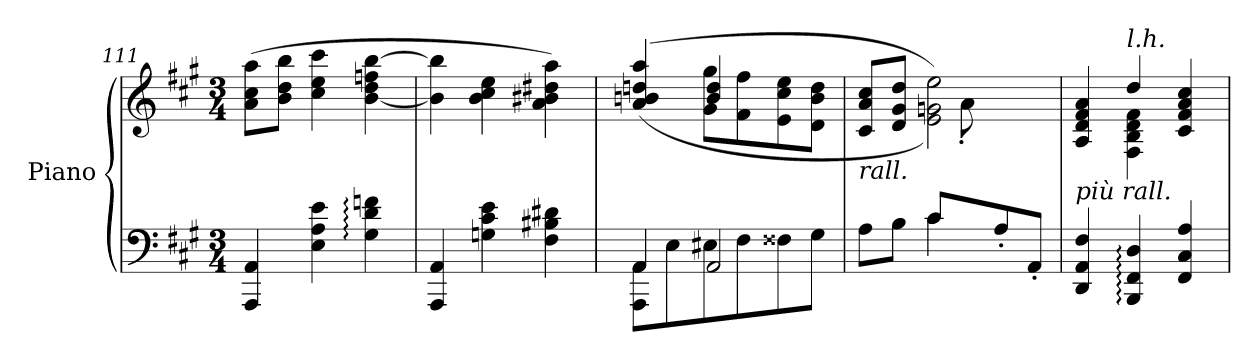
**kern	**kern
*part1	*part1
*staff2	*staff1
*I"Piano	*
*I'Pno.	*
*clefF4	*clefG2
*k[f#c#g#]	*k[f#c#g#]
*M3/4	*M3/4
=111	=111
4AAA/ 4AA/	(>8a\ 8cc#\ 8aa\L
.	8b\ 8dd\ 8bb\J
4E\ 4A\ 4e\	4cc#\ 4ee\ 4ccc#\
4G#\: 4d\: 4fn\:	[4b\ 4dd\ 4ffn\ [4bb\
=112	=112
4AAA/ 4AA/	4b\] 4bb\]
4Gn\ 4c#\ 4e\	4b\ 4cc#\ 4ee\
4F#\ 4B#X\ 4d#X\	4a\ 4b#X\ 4dd#X\ 4aa\)
=113	=113
*^	*^
8AAA\ 8AA\L	4AA/	(>(>4a/ 4bn/ 4ddn/ 4aa/	4ryy
8E\	.	.	.
8E#X\	2AA/	8g#\ 8gg#\L	4b/ 4dd/
8F#\	.	8f#\ 8ff#\	.
8F##X\	.	8e\ 8cc#\ 8ee\	4ryy
8G#\J	.	8d\ 8b\ 8dd\J	.
=114	=114	=114	=114
!	!	!LO:TX:b:i:t=rall.	!
8A\L	4ryy	8c#/ 8a/ 8cc#/L	4.ryy
8B\J	.	8d/ 8g#/ 8dd/J	.
8c#/L	4c#\	2e\ 2gn\ 2ee\))	.
8ryy	.	.	(<8a'\
8A'/	4ryy	.	4ryy
8AA'/J)	.	.	.
*v	*v	*	*
!!LO:PB:g=z	!!
=115	=115	=115
!	!LO:TX:b:i:t=più   rall.	!
4DD/ 4AA/ 4F#/	4A/ 4d/ 4f#/ 4a/	4ryy
!	!LO:TX:a:i:t=l.h.	!
4BBB/: 4FF#/: 4D/:	4F#\ 4B\ 4d\ 4f#\	4dd/
4FF#/ 4C#/ 4A/	4c#/ 4f#/ 4a/ 4cc#/	4ryy
*	*v	*v
=	=
*-	*-
